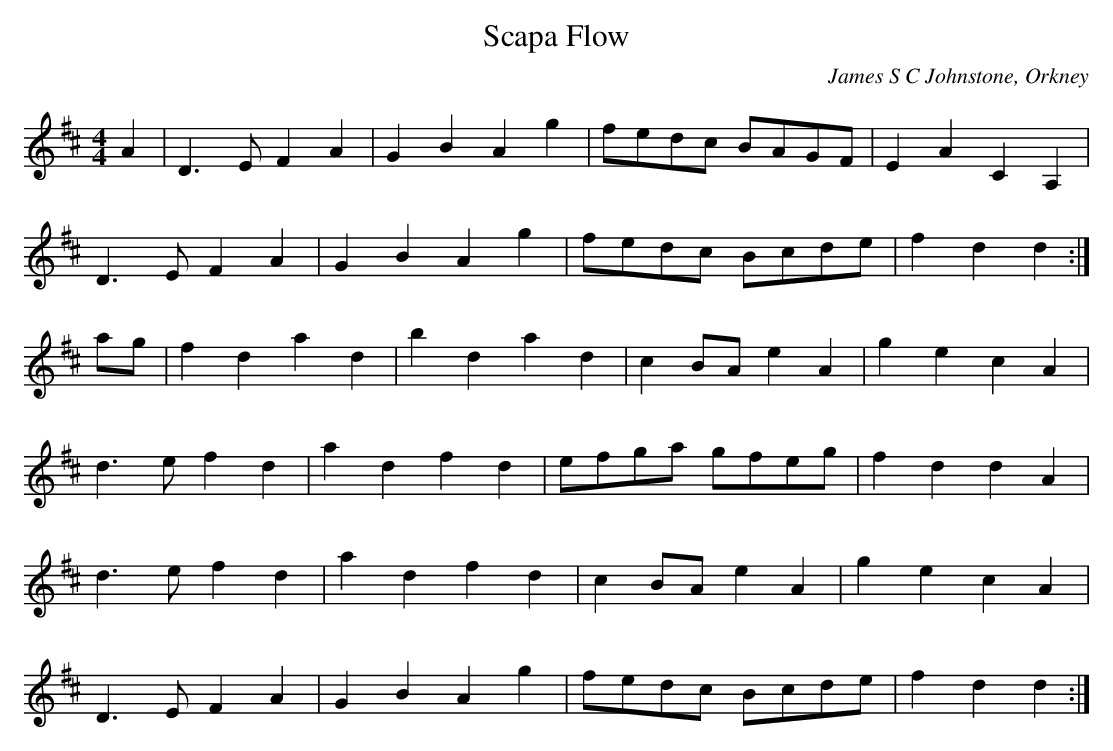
X:1
T:Scapa Flow
C:James S C Johnstone, Orkney
M:4/4
L:1/8
K:D
A2 | D3  E F2 A2 | G2 B2 A2 g2 | fedc  BAGF  | E2 A2 C2 A,2 |
     D3  E F2 A2 | G2 B2 A2 g2 | fedc  Bcde  | f2 d2 d2    :|
ag | f2 d2 a2 d2 | b2 d2 a2 d2 | c2 BA e2 A2 | g2 e2 c2 A2  |
     d3  e f2 d2 | a2 d2 f2 d2 | efga  gfeg  | f2 d2 d2 A2  |
     d3  e f2 d2 | a2 d2 f2 d2 | c2 BA e2 A2 | g2 e2 c2 A2  |
     D3  E F2 A2 | G2 B2 A2 g2 | fedc  Bcde  | f2 d2 d2   :|]
